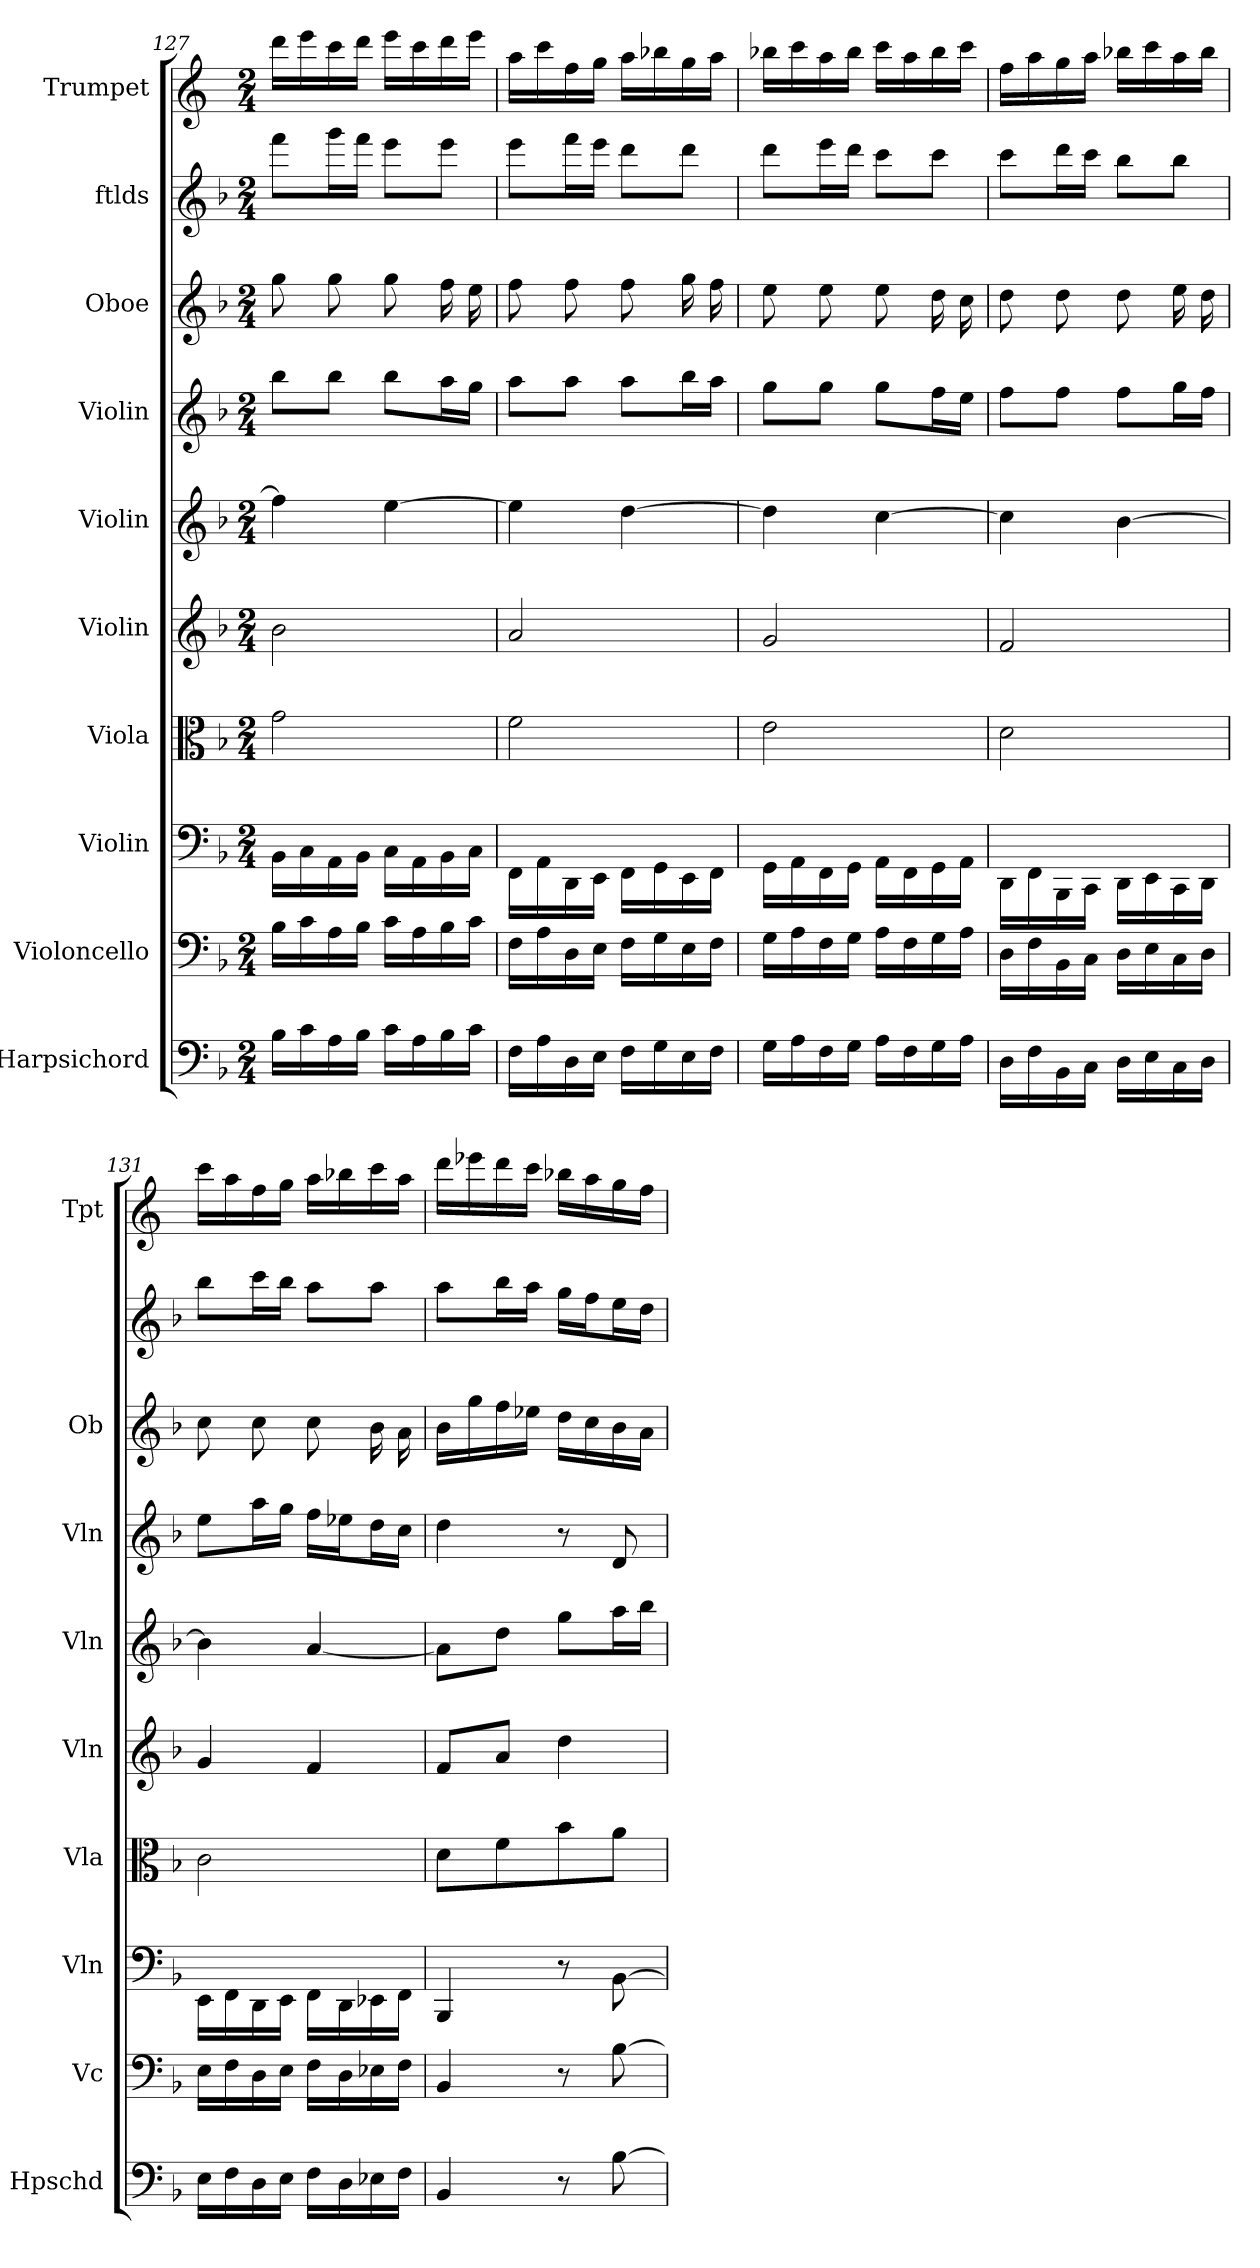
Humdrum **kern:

**kern	**kern	**kern	**kern	**kern	**kern	**kern	**kern	**kern	**kern
*part10	*part9	*part8	*part7	*part6	*part5	*part4	*part3	*part2	*part1
*staff10	*staff9	*staff8	*staff7	*staff6	*staff5	*staff4	*staff3	*staff2	*staff1
*I"Harpsichord	*I"Violoncello	*I"Violin	*I"Viola	*I"Violin	*I"Violin	*I"Violin	*I"Oboe	*I"ftlds	*I"Trumpet
*I'Hpschd	*I'Vc	*I'Vln	*I'Vla	*I'Vln	*I'Vln	*I'Vln	*I'Ob	*	*I'Tpt
*clefF4	*clefF4	*clefF4	*clefC3	*clefG2	*clefG2	*clefG2	*clefG2	*clefG2	*clefG2
*k[b-]	*k[b-]	*k[b-]	*k[b-]	*k[b-]	*k[b-]	*k[b-]	*k[b-]	*k[b-]	*k[]
*M2/4	*M2/4	*M2/4	*M2/4	*M2/4	*M2/4	*M2/4	*M2/4	*M2/4	*M2/4
=127	=127	=127	=127	=127	=127	=127	=127	=127	=127
16B-\LL	16B-\LL	16BB-\LL	2g\	2b-\	4ff\]	8bb-\L	8gg\	8fff\L	16ddd\LL
16c\	16c\	16C\	.	.	.	.	.	.	16eee\
16A\	16A\	16AA\	.	.	.	8bb-\J	8gg\	16ggg\L	16ccc\
16B-\JJ	16B-\JJ	16BB-\JJ	.	.	.	.	.	16fff\JJ	16ddd\JJ
16c\LL	16c\LL	16C\LL	.	.	[4ee\	8bb-\L	8gg\	8eee\L	16eee\LL
16A\	16A\	16AA\	.	.	.	.	.	.	16ccc\
16B-\	16B-\	16BB-\	.	.	.	16aa\L	16ff\	8eee\J	16ddd\
16c\JJ	16c\JJ	16C\JJ	.	.	.	16gg\JJ	16ee\	.	16eee\JJ
=128	=128	=128	=128	=128	=128	=128	=128	=128	=128
16F\LL	16F\LL	16FF\LL	2f\	2a/	4ee\]	8aa\L	8ff\	8eee\L	16aa\LL
16A\	16A\	16AA\	.	.	.	.	.	.	16ccc\
16D\	16D\	16DD\	.	.	.	8aa\J	8ff\	16fff\L	16ff\
16E\JJ	16E\JJ	16EE\JJ	.	.	.	.	.	16eee\JJ	16gg\JJ
16F\LL	16F\LL	16FF\LL	.	.	[4dd\	8aa\L	8ff\	8ddd\L	16aa\LL
16G\	16G\	16GG\	.	.	.	.	.	.	16bb-X\
16E\	16E\	16EE\	.	.	.	16bb-\L	16gg\	8ddd\J	16gg\
16F\JJ	16F\JJ	16FF\JJ	.	.	.	16aa\JJ	16ff\	.	16aa\JJ
=129	=129	=129	=129	=129	=129	=129	=129	=129	=129
16G\LL	16G\LL	16GG\LL	2e\	2g/	4dd\]	8gg\L	8ee\	8ddd\L	16bb-X\LL
16A\	16A\	16AA\	.	.	.	.	.	.	16ccc\
16F\	16F\	16FF\	.	.	.	8gg\J	8ee\	16eee\L	16aa\
16G\JJ	16G\JJ	16GG\JJ	.	.	.	.	.	16ddd\JJ	16bb-\JJ
16A\LL	16A\LL	16AA\LL	.	.	[4cc\	8gg\L	8ee\	8ccc\L	16ccc\LL
16F\	16F\	16FF\	.	.	.	.	.	.	16aa\
16G\	16G\	16GG\	.	.	.	16ff\L	16dd\	8ccc\J	16bb-\
16A\JJ	16A\JJ	16AA\JJ	.	.	.	16ee\JJ	16cc\	.	16ccc\JJ
=130	=130	=130	=130	=130	=130	=130	=130	=130	=130
16D\LL	16D\LL	16DD\LL	2d\	2f/	4cc\]	8ff\L	8dd\	8ccc\L	16ff\LL
16F\	16F\	16FF\	.	.	.	.	.	.	16aa\
16BB-\	16BB-\	16BBB-\	.	.	.	8ff\J	8dd\	16ddd\L	16gg\
16C\JJ	16C\JJ	16CC\JJ	.	.	.	.	.	16ccc\JJ	16aa\JJ
16D\LL	16D\LL	16DD\LL	.	.	[4b-\	8ff\L	8dd\	8bb-\L	16bb-X\LL
16E\	16E\	16EE\	.	.	.	.	.	.	16ccc\
16C\	16C\	16CC\	.	.	.	16gg\L	16ee\	8bb-\J	16aa\
16D\JJ	16D\JJ	16DD\JJ	.	.	.	16ff\JJ	16dd\	.	16bb-\JJ
=131	=131	=131	=131	=131	=131	=131	=131	=131	=131
16E\LL	16E\LL	16EE\LL	2c\	4g/	4b-\]	8ee\L	8cc\	8bb-\L	16ccc\LL
16F\	16F\	16FF\	.	.	.	.	.	.	16aa\
16D\	16D\	16DD\	.	.	.	16aa\L	8cc\	16ccc\L	16ff\
16E\JJ	16E\JJ	16EE\JJ	.	.	.	16gg\JJ	.	16bb-\JJ	16gg\JJ
16F\LL	16F\LL	16FF\LL	.	4f/	[4a/	16ff\LL	8cc\	8aa\L	16aa\LL
16D\	16D\	16DD\	.	.	.	16ee-X\J	.	.	16bb-X\
16E-X\	16E-X\	16EE-X\	.	.	.	16dd\L	16b-\	8aa\J	16ccc\
16F\JJ	16F\JJ	16FF\JJ	.	.	.	16cc\JJ	16a\	.	16aa\JJ
=132	=132	=132	=132	=132	=132	=132	=132	=132	=132
4BB-/	4BB-/	4BBB-/	8d\L	8f/L	8a\L]	4dd\	16b-\LL	8aa\L	16ddd\LL
.	.	.	.	.	.	.	16gg\	.	16eee-X\
.	.	.	8f\	8a/J	8dd\J	.	16ff\	16bb-\L	16ddd\
.	.	.	.	.	.	.	16ee-X\JJ	16aa\JJ	16ccc\JJ
8r	8r	8r	8b-\	4dd\	8gg\L	8r	16dd\LL	16gg\LL	16bb-X\LL
.	.	.	.	.	.	.	16cc\	16ff\J	16aa\
[8B-\	[8B-\	[8BB-\	8a\J	.	16aa\L	8d/	16b-\	16ee\L	16gg\
.	.	.	.	.	16bb-\JJ	.	16a\JJ	16dd\JJ	16ff\JJ
=	=	=	=	=	=	=	=	=	=
*-	*-	*-	*-	*-	*-	*-	*-	*-	*-
